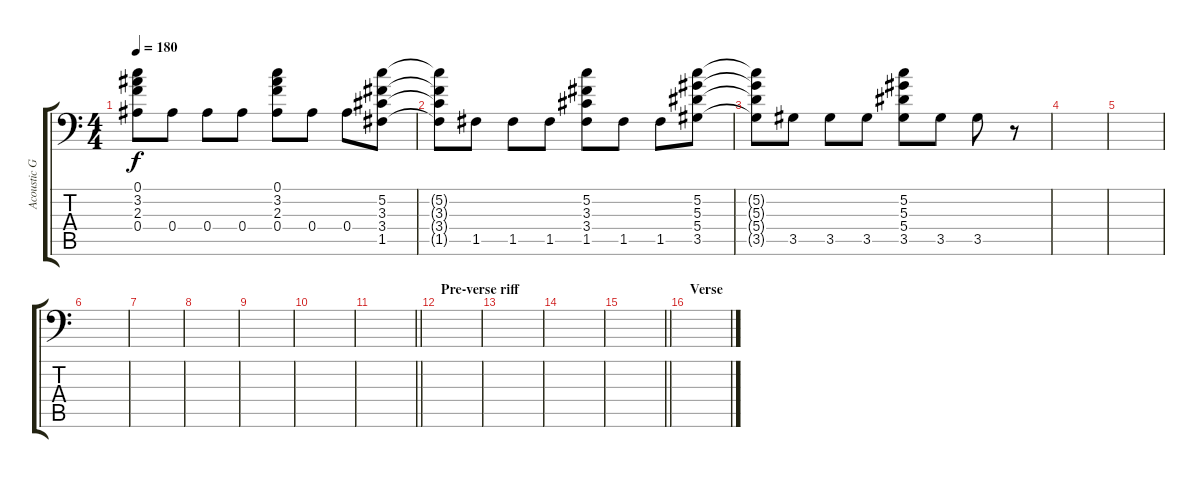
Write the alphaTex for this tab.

\track ("Acoustic Guitar" "Acoustic G") {instrument acousticguitarnylon}
\staff {score tabs}
\tuning (C4 G3 Eb3 Bb2 F2 Bb1) {hide}
\ts (4 4)
\tempo 180
\clef f4
\ks c
(0.1{t} 3.2{t} 2.3{t} 0.4{t}).8{dy f} 0.4.8 0.4.8 0.4.8 (0.1 3.2 2.3 0.4).8 0.4.8 0.4.8 (5.2 3.3 3.4 1.5).8 |
(5.2{t} 3.3{t} 3.4{t} 1.5{t}).8 1.5.8 1.5.8 1.5.8 (5.2 3.3 3.4 1.5).8 1.5.8 1.5.8 (5.2 5.3 5.4 3.5).8 |
(5.2{t} 5.3{t} 5.4{t} 3.5{t}).8 3.5.8 3.5.8 3.5.8 (5.2 5.3 5.4 3.5).8 3.5.8 3.5.8 r.8 |
|
|
|
|
|
|
|
\barLineRight lightlight
|
\section ("" "Pre-verse riff")
|
|
|
\barLineRight lightlight
|
\section ("" "Verse")
